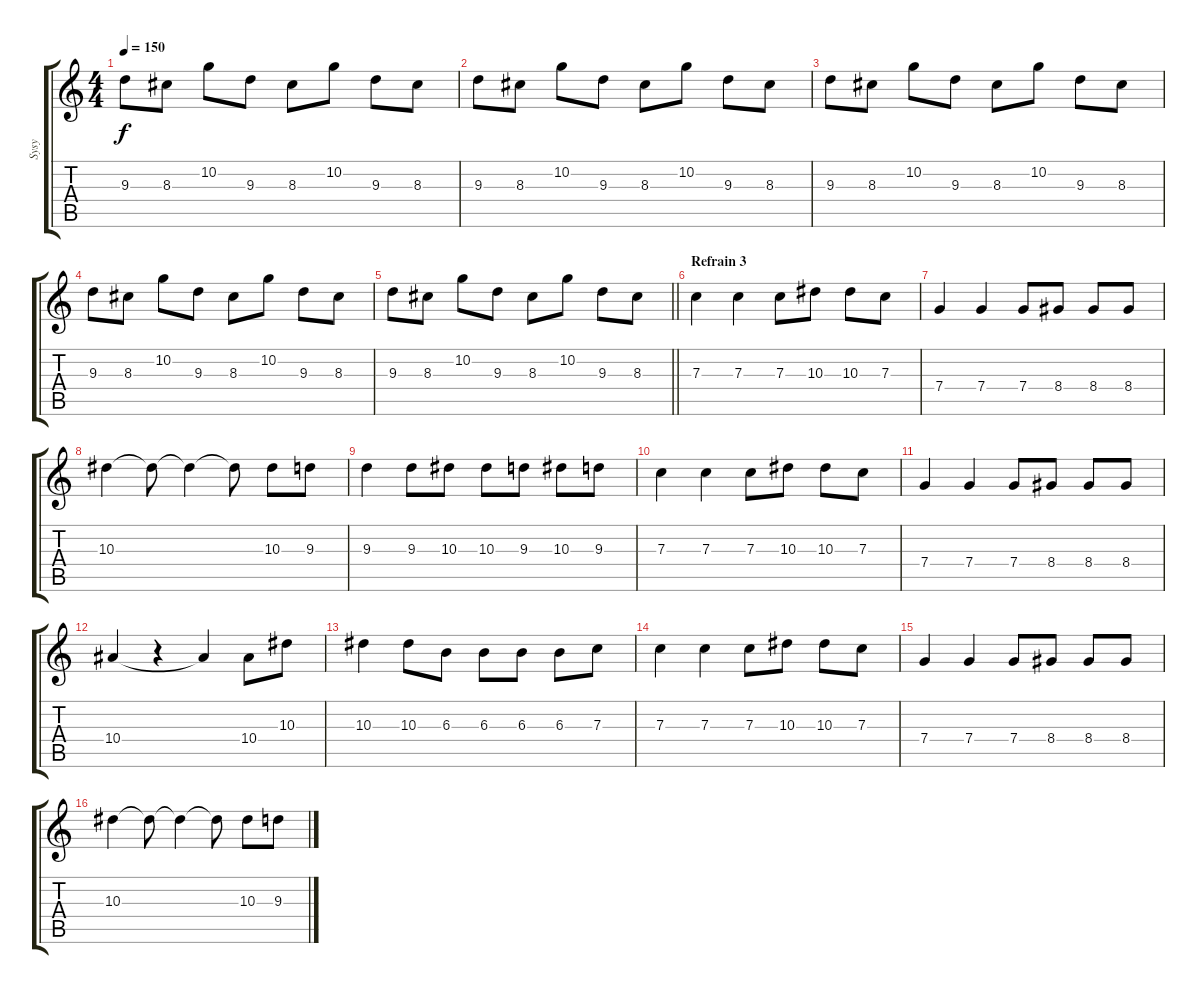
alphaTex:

\track ("Sysy" "Sysy") {instrument distortionguitar}
\staff {score tabs}
\tuning (D4 A3 F3 C3 G2 D2) {hide}
\ts (4 4)
\tempo 150
\clef g2
\ks c
9.3.8{dy f} 8.3.8 10.2.8 9.3.8 8.3.8 10.2.8 9.3.8 8.3.8 |
9.3.8 8.3.8 10.2.8 9.3.8 8.3.8 10.2.8 9.3.8 8.3.8 |
9.3.8 8.3.8 10.2.8 9.3.8 8.3.8 10.2.8 9.3.8 8.3.8 |
9.3.8 8.3.8 10.2.8 9.3.8 8.3.8 10.2.8 9.3.8 8.3.8 |
\barLineRight lightlight
9.3.8 8.3.8 10.2.8 9.3.8 8.3.8 10.2.8 9.3.8 8.3.8 |
\section ("" "Refrain 3")
7.3.4 7.3.4 7.3.8 10.3.8 10.3.8 7.3.8 |
7.4.4 7.4.4 7.4.8 8.4.8 8.4.8 8.4.8 |
10.3.4 10.3{t}.8 10.3{t}.4 10.3{t}.8 10.3.8 9.3.8 |
9.3.4 9.3.8 10.3.8 10.3.8 9.3.8 10.3.8 9.3.8 |
7.3.4 7.3.4 7.3.8 10.3.8 10.3.8 7.3.8 |
7.4.4 7.4.4 7.4.8 8.4.8 8.4.8 8.4.8 |
10.4.4 r.4 10.4{t}.4 10.4.8 10.3.8 |
10.3.4 10.3.8 6.3.8 6.3.8 6.3.8 6.3.8 7.3.8 |
7.3.4 7.3.4 7.3.8 10.3.8 10.3.8 7.3.8 |
7.4.4 7.4.4 7.4.8 8.4.8 8.4.8 8.4.8 |
10.3.4 10.3{t}.8 10.3{t}.4 10.3{t}.8 10.3.8 9.3.8
